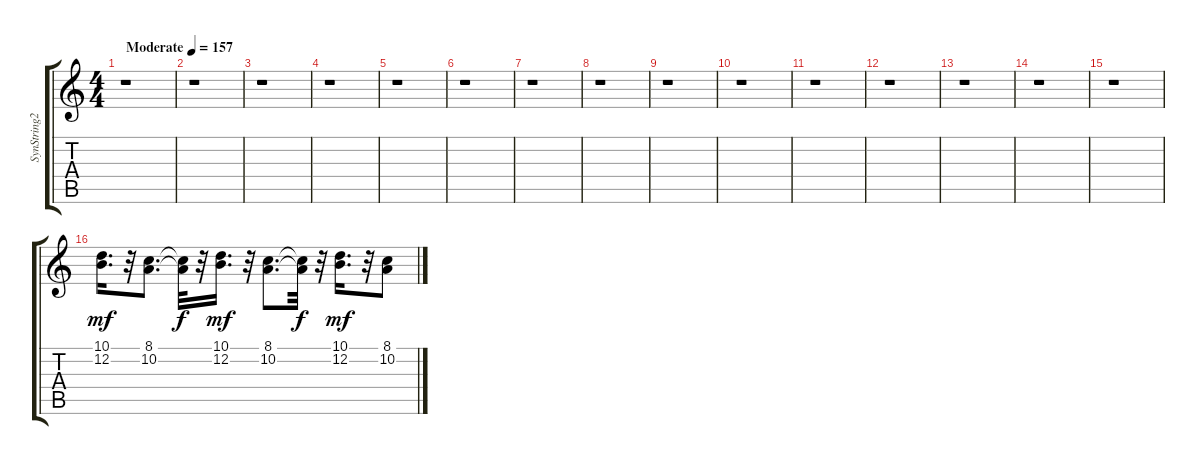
\track ("SynString2          " "SynString2") {instrument synthstrings2}
\staff {score tabs}
\tuning (E4 B3 G3 D3 A2 E2) {hide}
\ts (4 4)
\tempo (157 "Moderate")
\clef g2
\ks c
r.1{dy mf instrument synthstrings2} |
r.1 |
r.1 |
r.1 |
r.1 |
r.1 |
r.1 |
r.1 |
r.1 |
r.1 |
r.1 |
r.1 |
r.1 |
r.1 |
r.1 |
(10.1 12.2).16{d instrument synthstrings2} r.32 (8.1 10.2).8{d} (8.1{t} 10.2{t}).32{dy f} r.32 (10.1 12.2).16{d dy mf} r.32 (8.1 10.2).8{d} (8.1{t} 10.2{t}).32{dy f} r.32 (10.1 12.2).16{d dy mf} r.32 (8.1 10.2).8
